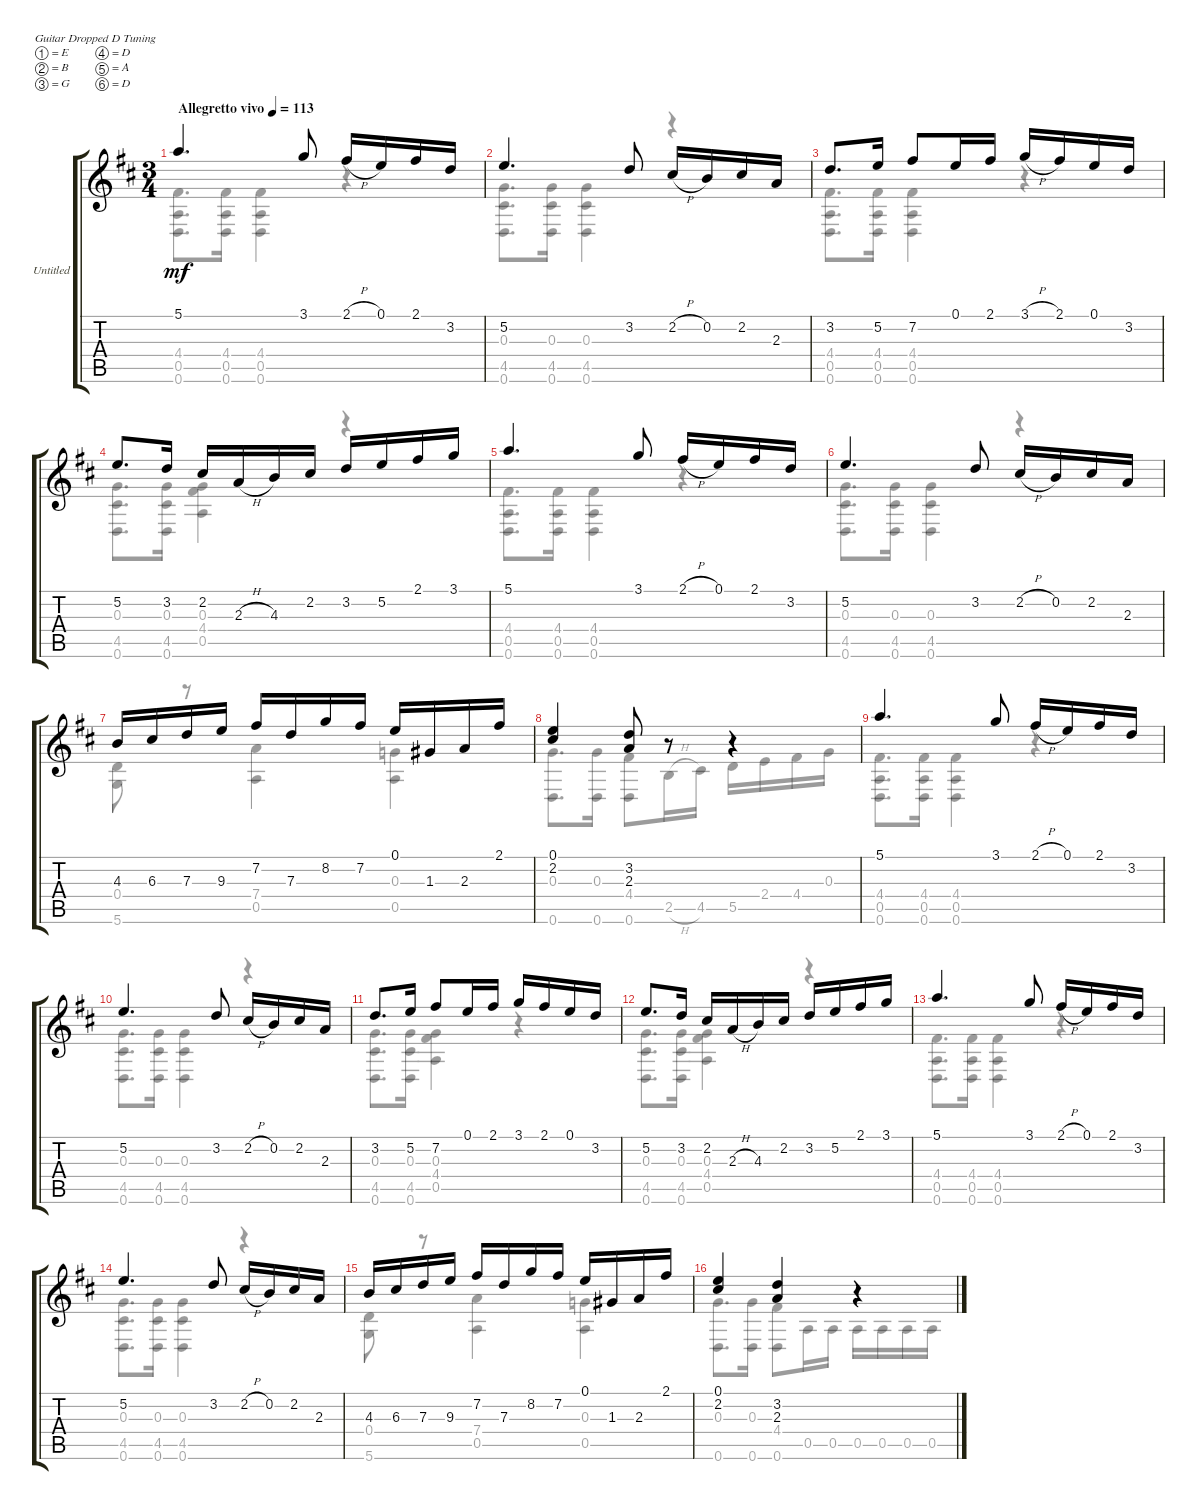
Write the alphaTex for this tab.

\bracketExtendMode groupsimilarinstruments
\firstSystemTrackNameOrientation horizontal
\otherSystemsTrackNameOrientation horizontal
\track ("Untitled" "Untitled") {instrument acousticguitarnylon}
\staff {score tabs}
\tuning (E4 B3 G3 D3 A2 D2)
\voice
\ts (3 4)
\tempo (113 "Allegretto vivo")
\clef g2
\ks d
5.1.4{d dy mf instrument acousticguitarnylon} 3.1.8 2.1{h}.16 0.1.16 2.1.16 3.2.16 |
5.2.4{d} 3.2.8 2.2{h}.16 0.2.16 2.2.16 2.3.16 |
3.2.8{d} 5.2.16 7.2.8 0.1.16 2.1.16 3.1{h}.16 2.1.16 0.1.16 3.2.16 |
5.2.8{d} 3.2.16 2.2.16 2.3{h}.16 4.3.16 2.2.16 3.2.16 5.2.16 2.1.16 3.1.16 |
5.1.4{d} 3.1.8 2.1{h}.16 0.1.16 2.1.16 3.2.16 |
5.2.4{d} 3.2.8 2.2{h}.16 0.2.16 2.2.16 2.3.16 |
4.3.16 6.3.16 7.3.16 9.3.16 7.2.16 7.3.16 8.2.16 7.2.16 0.1.16 1.3.16 2.3.16 2.1.16 |
(0.1 2.2).4 (3.2 2.3).8 r.8 r.4 |
5.1.4{d} 3.1.8 2.1{h}.16 0.1.16 2.1.16 3.2.16 |
5.2.4{d} 3.2.8 2.2{h}.16 0.2.16 2.2.16 2.3.16 |
3.2.8{d} 5.2.16 7.2.8 0.1.16 2.1.16 3.1.16 2.1.16 0.1.16 3.2.16 |
5.2.8{d} 3.2.16 2.2.16 2.3{h}.16 4.3.16 2.2.16 3.2.16 5.2.16 2.1.16 3.1.16 |
5.1.4{d} 3.1.8 2.1{h}.16 0.1.16 2.1.16 3.2.16 |
5.2.4{d} 3.2.8 2.2{h}.16 0.2.16 2.2.16 2.3.16 |
4.3.16 6.3.16 7.3.16 9.3.16 7.2.16 7.3.16 8.2.16 7.2.16 0.1.16 1.3.16 2.3.16 2.1.16 |
(0.1 2.2).4 (3.2 2.3).4 r.4
\voice
\clef g2
\ottava regular
\simile none
\ks d
(4.4 0.5 0.6).8{d dy mf} (4.4 0.5 0.6).16 (4.4 0.5 0.6).4 r.4 |
(0.3 4.5 0.6).8{d} (0.3 4.5 0.6).16 (0.3 4.5 0.6).4 r.4 |
(4.4 0.5 0.6).8{d} (4.4 0.5 0.6).16 (4.4 0.5 0.6).4 r.4 |
(0.3 4.5 0.6).8{d} (0.3 4.5 0.6).16 (0.3 4.4 0.5).4 r.4 |
(4.4 0.5 0.6).8{d} (4.4 0.5 0.6).16 (4.4 0.5 0.6).4 r.4 |
(0.3 4.5 0.6).8{d} (0.3 4.5 0.6).16 (0.3 4.5 0.6).4 r.4 |
(0.4 5.6).8 r.8 (7.4 0.5).4 (0.3 0.5).4 |
(0.3 0.6).8{d} (0.3 0.6).16 (4.4 0.6).8 2.5{h}.16 4.5.16 5.5.16 2.4.16 4.4.16 0.3.16 |
(4.4 0.5 0.6).8{d} (4.4 0.5 0.6).16 (4.4 0.5 0.6).4 r.4 |
(0.3 4.5 0.6).8{d} (0.3 4.5 0.6).16 (0.3 4.5 0.6).4 r.4 |
(0.3 4.5 0.6).8{d} (0.3 4.5 0.6).16 (0.3 4.4 0.5).4 r.4 |
(0.3 4.5 0.6).8{d} (0.3 4.5 0.6).16 (0.3 4.4 0.5).4 r.4 |
(4.4 0.5 0.6).8{d} (4.4 0.5 0.6).16 (4.4 0.5 0.6).4 r.4 |
(0.3 4.5 0.6).8{d} (0.3 4.5 0.6).16 (0.3 4.5 0.6).4 r.4 |
(0.4 5.6).8 r.8 (7.4 0.5).4 (0.3 0.5).4 |
(0.3 0.6).8{d} (0.3 0.6).16 (4.4 0.6).8 0.5.16 0.5.16 0.5.16 0.5.16 0.5.16 0.5.16
